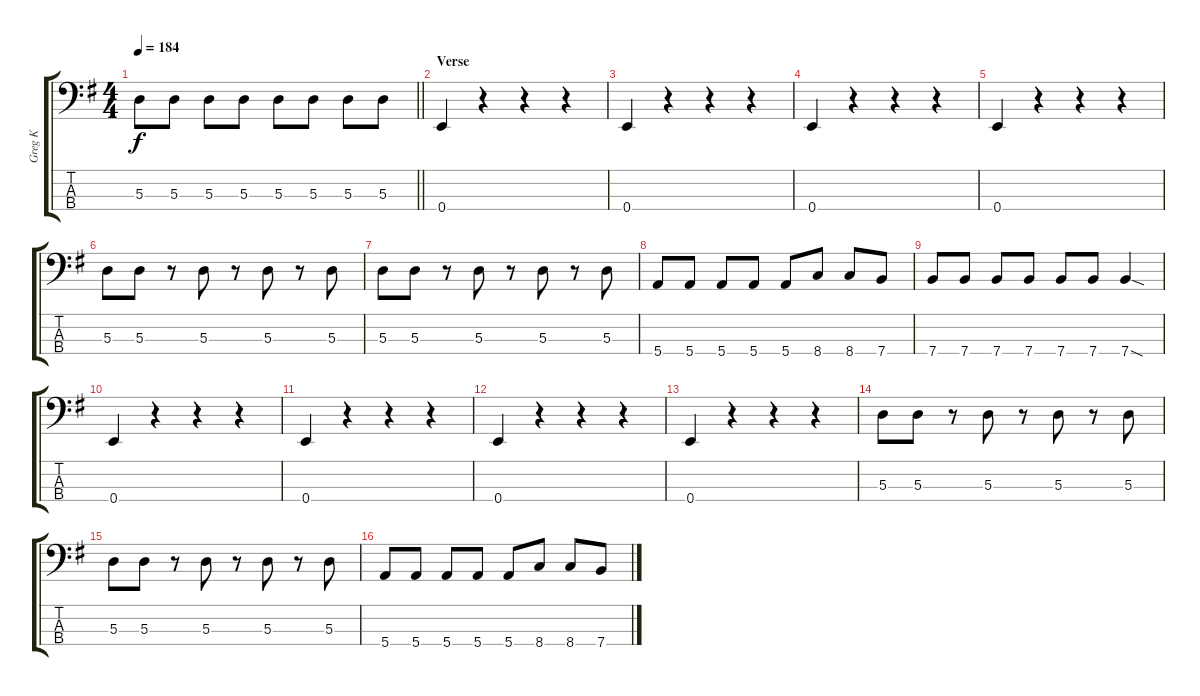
\track ("Greg K" "Greg K") {instrument electricbasspick}
\staff {score tabs}
\tuning (G2 D2 A1 E1) {hide}
\ts (4 4)
\tempo 184
\clef f4
\barLineRight lightlight
\ks eminor
5.3.8{dy f} 5.3.8 5.3.8 5.3.8 5.3.8 5.3.8 5.3.8 5.3.8 |
\section ("" "Verse")
0.4.4 r.4 r.4 r.4 |
0.4.4 r.4 r.4 r.4 |
0.4.4 r.4 r.4 r.4 |
0.4.4 r.4 r.4 r.4 |
5.3.8 5.3.8 r.8 5.3.8 r.8 5.3.8 r.8 5.3.8 |
5.3.8 5.3.8 r.8 5.3.8 r.8 5.3.8 r.8 5.3.8 |
5.4.8 5.4.8 5.4.8 5.4.8 5.4.8 8.4.8 8.4.8 7.4.8 |
7.4.8 7.4.8 7.4.8 7.4.8 7.4.8 7.4.8 7.4{sod}.4 |
0.4.4 r.4 r.4 r.4 |
0.4.4 r.4 r.4 r.4 |
0.4.4 r.4 r.4 r.4 |
0.4.4 r.4 r.4 r.4 |
5.3.8 5.3.8 r.8 5.3.8 r.8 5.3.8 r.8 5.3.8 |
5.3.8 5.3.8 r.8 5.3.8 r.8 5.3.8 r.8 5.3.8 |
5.4.8 5.4.8 5.4.8 5.4.8 5.4.8 8.4.8 8.4.8 7.4.8
